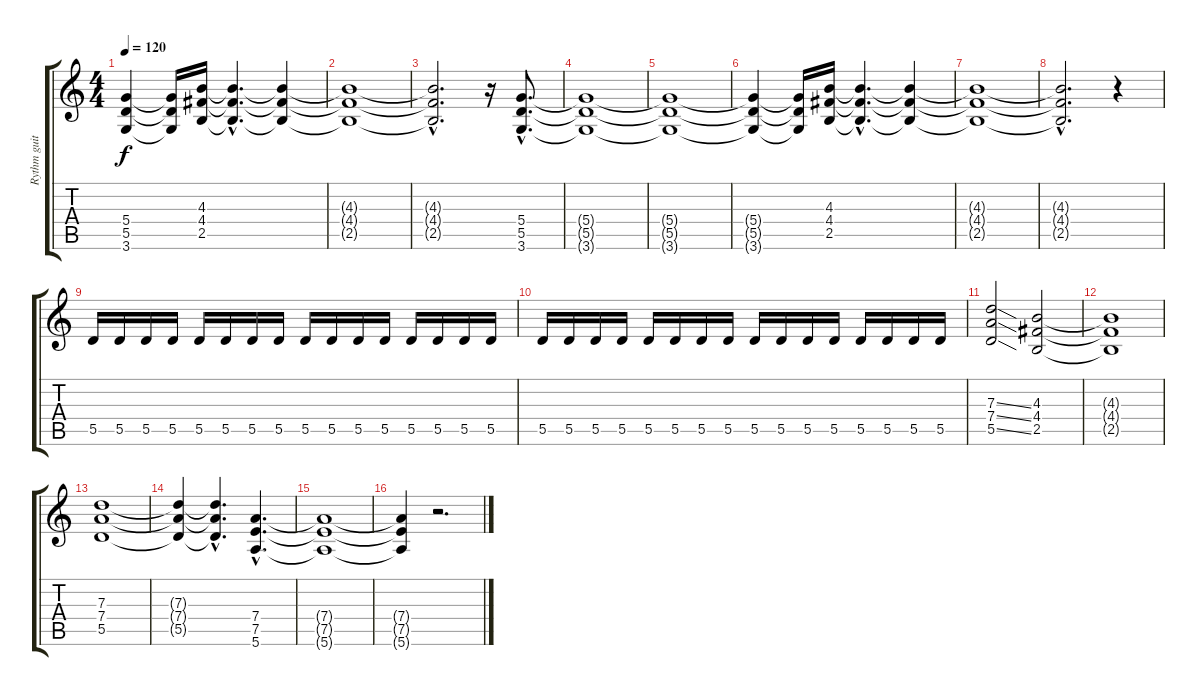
\track ("Rythm guitar" "Rythm guit") {instrument distortionguitar}
\staff {score tabs}
\tuning (E4 B3 G3 D3 A2 E2) {hide}
\ts (4 4)
\tempo 120
\clef g2
\ks c
(5.4{t} 5.5{t} 3.6{t}).4{dy f} (5.4{t} 5.5{t} 3.6{t}).16 (4.3 4.4 2.5).16 (4.3{hac t} 4.4{hac t} 2.5{hac t}).4{d} (4.3{t} 4.4{t} 2.5{t}).4 |
(4.3{t} 4.4{t} 2.5{t}).1 |
(4.3{hac t} 4.4{hac t} 2.5{hac t}).2{d} r.16 (5.4{hac} 5.5{hac} 3.6{hac}).8{d} |
(5.4{t} 5.5{t} 3.6{t}).1 |
(5.4{t} 5.5{t} 3.6{t}).1 |
(5.4{t} 5.5{t} 3.6{t}).4 (5.4{t} 5.5{t} 3.6{t}).16 (4.3 4.4 2.5).16 (4.3{hac t} 4.4{hac t} 2.5{hac t}).4{d} (4.3{t} 4.4{t} 2.5{t}).4 |
(4.3{t} 4.4{t} 2.5{t}).1 |
(4.3{hac t} 4.4{hac t} 2.5{hac t}).2{d} r.4 |
5.5.16 5.5.16 5.5.16 5.5.16 5.5.16 5.5.16 5.5.16 5.5.16 5.5.16 5.5.16 5.5.16 5.5.16 5.5.16 5.5.16 5.5.16 5.5.16 |
5.5.16 5.5.16 5.5.16 5.5.16 5.5.16 5.5.16 5.5.16 5.5.16 5.5.16 5.5.16 5.5.16 5.5.16 5.5.16 5.5.16 5.5.16 5.5.16 |
(7.3{ss} 7.4{ss} 5.5{ss}).2 (4.3 4.4 2.5).2 |
(4.3{t} 4.4{t} 2.5{t}).1 |
(7.3 7.4 5.5).1 |
(7.3{t} 7.4{t} 5.5{t}).4 (7.3{hac t} 7.4{hac t} 5.5{hac t}).4{d} (7.4{hac} 7.5{hac} 5.6{hac}).4{d} |
(7.4{t} 7.5{t} 5.6{t}).1 |
(7.4{t} 7.5{t} 5.6{t}).4 r.2{d}
